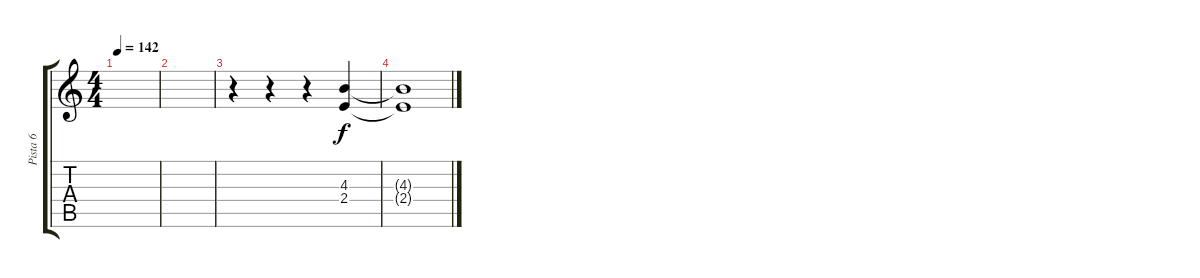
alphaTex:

\track ("Pista 6" "Pista 6") {instrument overdrivenguitar}
\staff {score tabs}
\tuning (E4 B3 G3 D3 A2 E2) {hide}
\ts (4 4)
\tempo 142
\clef g2
\ks c
|
|
r.4 r.4 r.4{volume 16} (4.3 2.4).4{volume 4} |
(4.3{t} 2.4{t}).1
